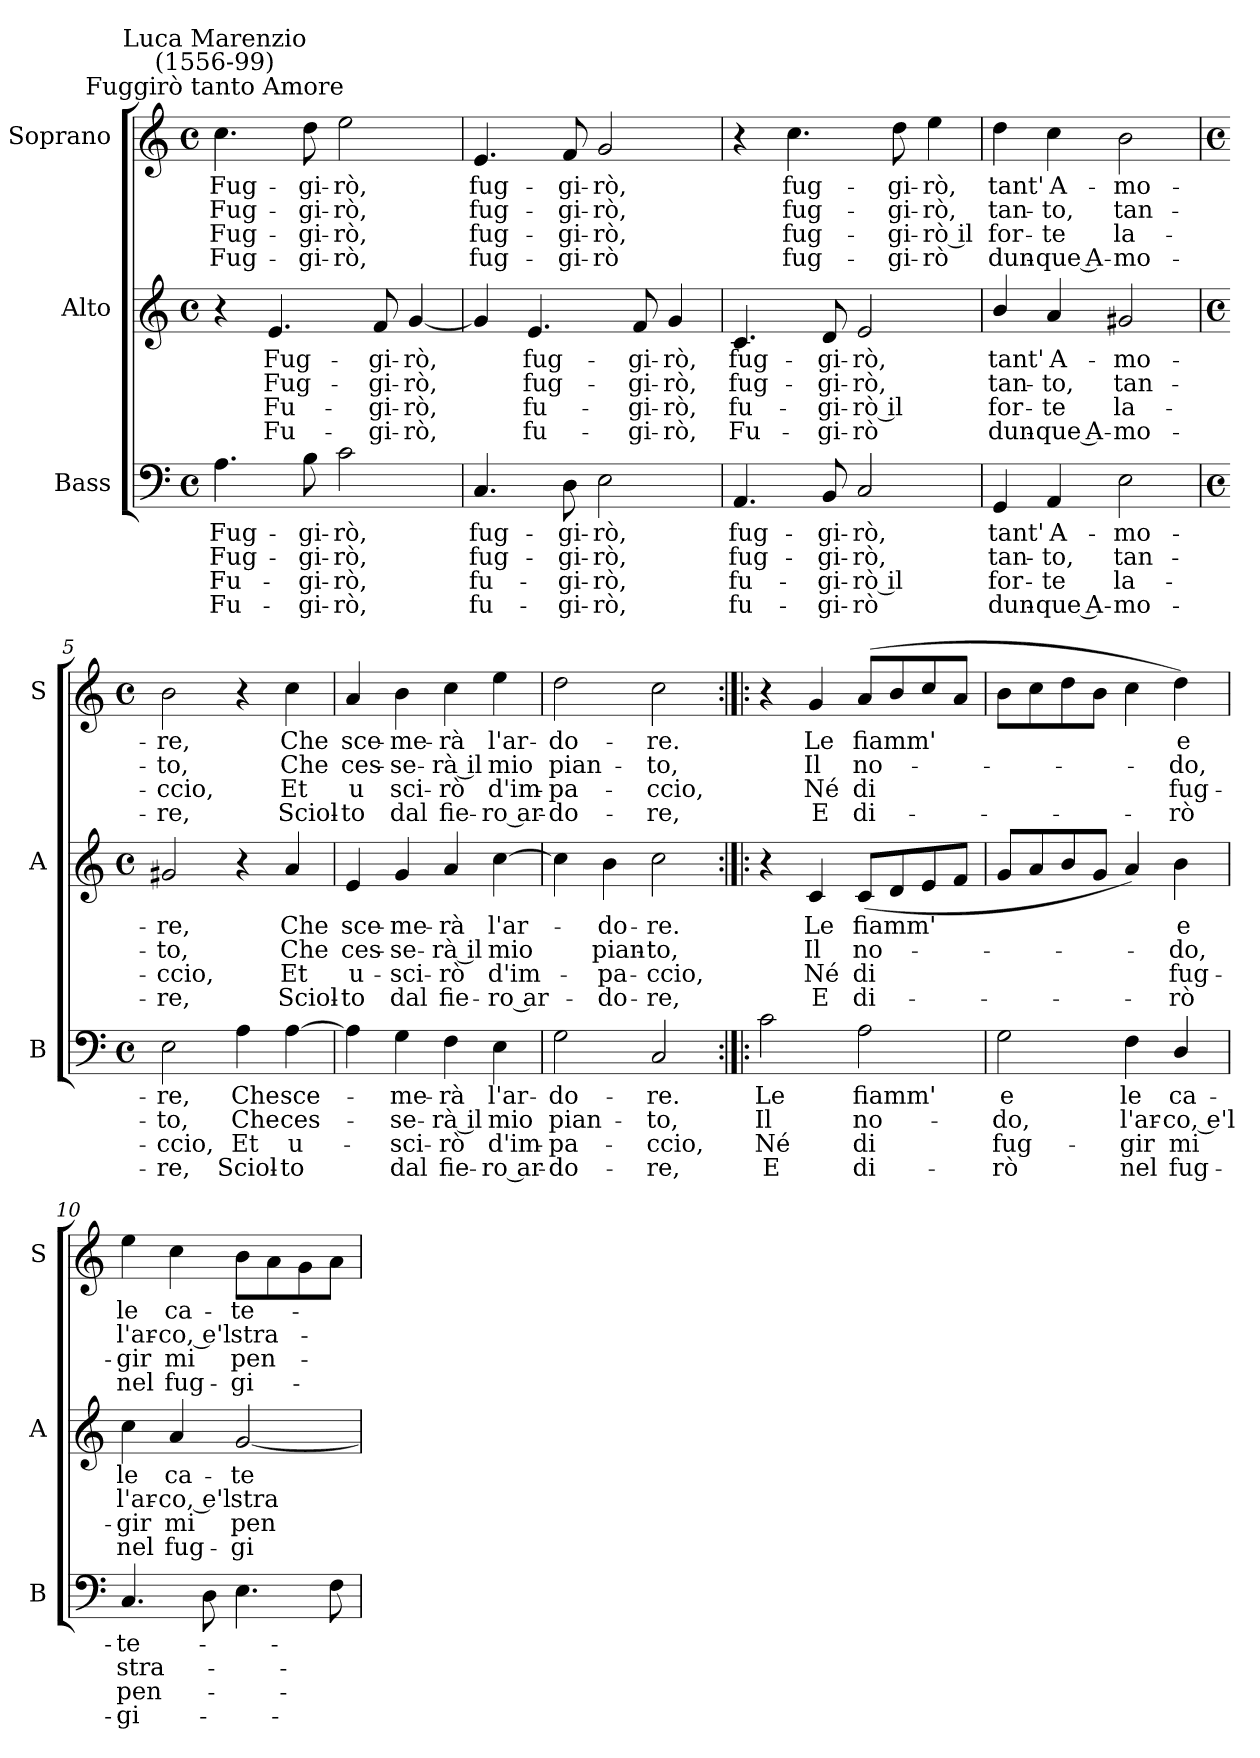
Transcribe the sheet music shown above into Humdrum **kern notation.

**kern	**text	**text	**text	**text	**kern	**text	**text	**text	**text	**kern	**text	**text	**text	**text
*part3	*part3	*part3	*part3	*part3	*part2	*part2	*part2	*part2	*part2	*part1	*part1	*part1	*part1	*part1
*staff3	*staff3	*staff3	*staff3	*staff3	*staff2	*staff2	*staff2	*staff2	*staff2	*staff1	*staff1	*staff1	*staff1	*staff1
*I"Bass	*	*	*	*	*I"Alto	*	*	*	*	*I"Soprano	*	*	*	*
*I'B	*	*	*	*	*I'A	*	*	*	*	*I'S	*	*	*	*
*clefF4	*	*	*	*	*clefG2	*	*	*	*	*clefG2	*	*	*	*
*k[]	*	*	*	*	*k[]	*	*	*	*	*k[]	*	*	*	*
*C:	*	*	*	*	*C:	*	*	*	*	*C:	*	*	*	*
*M4/4	*	*	*	*	*M4/4	*	*	*	*	*M4/4	*	*	*	*
*met(c)	*	*	*	*	*met(c)	*	*	*	*	*met(c)	*	*	*	*
=1	=1	=1	=1	=1	=1	=1	=1	=1	=1	=1	=1	=1	=1	=1
!	!	!	!	!	!	!	!	!	!	!LO:TX:a:cj:t=Fuggirò tanto Amore	!	!	!	!
!	!	!	!	!	!	!	!	!	!	!LO:TX:a:cj:t=Luca Marenzio\n(1556-99)	!	!	!	!
!	!LO:LY:b	!LO:LY:b	!LO:LY:b	!LO:LY:b	!	!	!	!	!	!	!LO:LY:b	!LO:LY:b	!LO:LY:b	!LO:LY:b
4.A	Fug-	-Fug-	-Fu-	-Fu-	4r	.	.	.	.	4.cc	Fug-	-Fug-	-Fug-	-Fug-
!	!	!	!	!	!	!LO:LY:b	!LO:LY:b	!LO:LY:b	!LO:LY:b	!	!	!	!	!
.	.	.	.	.	4.e	Fug-	-Fug-	-Fu-	-Fu-	.	.	.	.	.
!	!LO:LY:b	!LO:LY:b	!LO:LY:b	!LO:LY:b	!	!	!	!	!	!	!LO:LY:b	!LO:LY:b	!LO:LY:b	!LO:LY:b
8B	-gi-	-gi-	-gi-	-gi-	.	.	.	.	.	8dd	-gi-	-gi-	-gi-	-gi-
!	!LO:LY:b	!LO:LY:b	!LO:LY:b	!LO:LY:b	!	!	!	!	!	!	!LO:LY:b	!LO:LY:b	!LO:LY:b	!LO:LY:b
2c	-rò,	rò,	rò,	rò,	.	.	.	.	.	2ee	-rò,	rò,	rò,	rò,
!	!	!	!	!	!	!LO:LY:b	!LO:LY:b	!LO:LY:b	!LO:LY:b	!	!	!	!	!
.	.	.	.	.	8f	-gi-	-gi-	-gi-	-gi-	.	.	.	.	.
!	!	!	!	!	!	!LO:LY:b	!LO:LY:b	!LO:LY:b	!LO:LY:b	!	!	!	!	!
.	.	.	.	.	[4g	-rò,	rò,	rò,	rò,	.	.	.	.	.
=2	=2	=2	=2	=2	=2	=2	=2	=2	=2	=2	=2	=2	=2	=2
!	!LO:LY:b	!LO:LY:b	!LO:LY:b	!LO:LY:b	!	!	!	!	!	!	!LO:LY:b	!LO:LY:b	!LO:LY:b	!LO:LY:b
4.C	fug-	-fug-	-fu-	-fu-	4g]	.	.	.	.	4.e	fug-	-fug-	-fug-	-fug-
!	!	!	!	!	!	!LO:LY:b	!LO:LY:b	!LO:LY:b	!LO:LY:b	!	!	!	!	!
.	.	.	.	.	4.e	fug-	-fug-	-fu-	-fu-	.	.	.	.	.
!	!LO:LY:b	!LO:LY:b	!LO:LY:b	!LO:LY:b	!	!	!	!	!	!	!LO:LY:b	!LO:LY:b	!LO:LY:b	!LO:LY:b
8D	-gi-	-gi-	-gi-	-gi-	.	.	.	.	.	8f	-gi-	-gi-	-gi-	-gi-
!	!LO:LY:b	!LO:LY:b	!LO:LY:b	!LO:LY:b	!	!	!	!	!	!	!LO:LY:b	!LO:LY:b	!LO:LY:b	!LO:LY:b
2E	-rò,	rò,	rò,	rò,	.	.	.	.	.	2g	-rò,	rò,	rò,	rò
!	!	!	!	!	!	!LO:LY:b	!LO:LY:b	!LO:LY:b	!LO:LY:b	!	!	!	!	!
.	.	.	.	.	8f	-gi-	-gi-	-gi-	-gi-	.	.	.	.	.
!	!	!	!	!	!	!LO:LY:b	!LO:LY:b	!LO:LY:b	!LO:LY:b	!	!	!	!	!
.	.	.	.	.	4g	-rò,	rò,	rò,	rò,	.	.	.	.	.
=3	=3	=3	=3	=3	=3	=3	=3	=3	=3	=3	=3	=3	=3	=3
!	!LO:LY:b	!LO:LY:b	!LO:LY:b	!LO:LY:b	!	!LO:LY:b	!LO:LY:b	!LO:LY:b	!LO:LY:b	!	!	!	!	!
4.AA	fug-	-fug-	-fu-	-fu-	4.c	fug-	-fug-	-fu-	-Fu-	4r	.	.	.	.
!	!	!	!	!	!	!	!	!	!	!	!LO:LY:b	!LO:LY:b	!LO:LY:b	!LO:LY:b
.	.	.	.	.	.	.	.	.	.	4.cc	fug-	-fug-	-fug-	-fug-
!	!LO:LY:b	!LO:LY:b	!LO:LY:b	!LO:LY:b	!	!LO:LY:b	!LO:LY:b	!LO:LY:b	!LO:LY:b	!	!	!	!	!
8BB	-gi-	-gi-	-gi-	-gi-	8d	-gi-	-gi-	-gi-	-gi-	.	.	.	.	.
!	!LO:LY:b	!LO:LY:b	!LO:LY:b	!LO:LY:b	!	!LO:LY:b	!LO:LY:b	!LO:LY:b	!LO:LY:b	!	!	!	!	!
2C	-rò,	rò,	rò il	rò	2e	-rò,	rò,	rò il	rò	.	.	.	.	.
!	!	!	!	!	!	!	!	!	!	!	!LO:LY:b	!LO:LY:b	!LO:LY:b	!LO:LY:b
.	.	.	.	.	.	.	.	.	.	8dd	-gi-	-gi-	-gi-	-gi-
!	!	!	!	!	!	!	!	!	!	!	!LO:LY:b	!LO:LY:b	!LO:LY:b	!LO:LY:b
.	.	.	.	.	.	.	.	.	.	4ee	-rò,	rò,	rò il	rò
=4	=4	=4	=4	=4	=4	=4	=4	=4	=4	=4	=4	=4	=4	=4
!	!LO:LY:b	!LO:LY:b	!LO:LY:b	!LO:LY:b	!	!LO:LY:b	!LO:LY:b	!LO:LY:b	!LO:LY:b	!	!LO:LY:b	!LO:LY:b	!LO:LY:b	!LO:LY:b
4GG	tant'	tan-	-for-	-dun-	4b/	tant'	tan-	-for-	-dun-	4dd	tant'	tan-	-for-	-dun-
!	!LO:LY:b	!LO:LY:b	!LO:LY:b	!LO:LY:b	!	!LO:LY:b	!LO:LY:b	!LO:LY:b	!LO:LY:b	!	!LO:LY:b	!LO:LY:b	!LO:LY:b	!LO:LY:b
4AA	-A-	-to,	te	que A-	4a	-A-	-to,	te	que A-	4cc	-A-	-to,	te	que A-
!	!LO:LY:b	!LO:LY:b	!LO:LY:b	!LO:LY:b	!	!LO:LY:b	!LO:LY:b	!LO:LY:b	!LO:LY:b	!	!LO:LY:b	!LO:LY:b	!LO:LY:b	!LO:LY:b
2E	-mo-	-tan-	-la-	-mo-	2g#X	-mo-	-tan-	-la-	-mo-	2b	-mo-	-tan-	-la-	-mo-
!!LO:LB:g=z
=5	=5	=5	=5	=5	=5	=5	=5	=5	=5	=5	=5	=5	=5	=5
*M4/4	*	*	*	*	*M4/4	*	*	*	*	*M4/4	*	*	*	*
*met(c)	*	*	*	*	*met(c)	*	*	*	*	*met(c)	*	*	*	*
!	!LO:LY:b	!LO:LY:b	!LO:LY:b	!LO:LY:b	!	!LO:LY:b	!LO:LY:b	!LO:LY:b	!LO:LY:b	!	!LO:LY:b	!LO:LY:b	!LO:LY:b	!LO:LY:b
2E	-re,	to,	ccio,	re,	2g#X	-re,	to,	ccio,	re,	2b	-re,	to,	ccio,	re,
!	!LO:LY:b	!LO:LY:b	!LO:LY:b	!LO:LY:b	!	!	!	!	!	!	!	!	!	!
4A	Che	Che	Et	Sciol-	4r	.	.	.	.	4r	.	.	.	.
!	!LO:LY:b	!LO:LY:b	!LO:LY:b	!LO:LY:b	!	!LO:LY:b	!LO:LY:b	!LO:LY:b	!LO:LY:b	!	!LO:LY:b	!LO:LY:b	!LO:LY:b	!LO:LY:b
[4A	-sce-	ces-	u-	to	4a	Che	Che	Et	Sciol-	4cc	Che	Che	Et	Sciol-
=6	=6	=6	=6	=6	=6	=6	=6	=6	=6	=6	=6	=6	=6	=6
!	!	!	!	!	!	!LO:LY:b	!LO:LY:b	!LO:LY:b	!LO:LY:b	!	!LO:LY:b	!LO:LY:b	!LO:LY:b	!LO:LY:b
4A]	.	.	.	.	4e	-sce-	-ces-	-u-	-to	4a	-sce-	-ces-	-u	to
!	!LO:LY:b	!LO:LY:b	!LO:LY:b	!LO:LY:b	!	!LO:LY:b	!LO:LY:b	!LO:LY:b	!LO:LY:b	!	!LO:LY:b	!LO:LY:b	!LO:LY:b	!LO:LY:b
4G	me-	-se-	-sci-	-dal	4g	me-	-se-	-sci-	-dal	4b	me-	-se-	-sci-	-dal
!	!LO:LY:b	!LO:LY:b	!LO:LY:b	!LO:LY:b	!	!LO:LY:b	!LO:LY:b	!LO:LY:b	!LO:LY:b	!	!LO:LY:b	!LO:LY:b	!LO:LY:b	!LO:LY:b
4F	rà	rà il	rò	fie-	4a	rà	rà il	rò	fie-	4cc	rà	rà il	rò	fie-
!	!LO:LY:b	!LO:LY:b	!LO:LY:b	!LO:LY:b	!	!LO:LY:b	!LO:LY:b	!LO:LY:b	!LO:LY:b	!	!LO:LY:b	!LO:LY:b	!LO:LY:b	!LO:LY:b
4E	-l'ar-	-mio	d'im-	-ro ar-	[4cc	-l'ar-	mio	d'im-	ro ar-	4ee	-l'ar-	-mio	d'im-	-ro ar-
=7	=7	=7	=7	=7	=7	=7	=7	=7	=7	=7	=7	=7	=7	=7
!	!LO:LY:b	!LO:LY:b	!LO:LY:b	!LO:LY:b	!	!	!	!	!	!	!LO:LY:b	!LO:LY:b	!LO:LY:b	!LO:LY:b
2G	-do-	-pian-	-pa-	-do-	4cc]	.	.	.	.	2dd	-do-	-pian-	-pa-	-do-
!	!	!	!	!	!	!LO:LY:b	!LO:LY:b	!LO:LY:b	!LO:LY:b	!	!	!	!	!
.	.	.	.	.	4b	do-	-pian-	-pa-	-do-	.	.	.	.	.
!	!LO:LY:b	!LO:LY:b	!LO:LY:b	!LO:LY:b	!	!LO:LY:b	!LO:LY:b	!LO:LY:b	!LO:LY:b	!	!LO:LY:b	!LO:LY:b	!LO:LY:b	!LO:LY:b
2C	-re.	to,	ccio,	re,	2cc	-re.	to,	ccio,	re,	2cc	-re.	to,	ccio,	re,
=8:|!|:	=8:|!|:	=8:|!|:	=8:|!|:	=8:|!|:	=8:|!|:	=8:|!|:	=8:|!|:	=8:|!|:	=8:|!|:	=8:|!|:	=8:|!|:	=8:|!|:	=8:|!|:	=8:|!|:
!	!LO:LY:b	!LO:LY:b	!LO:LY:b	!LO:LY:b	!	!	!	!	!	!	!	!	!	!
2c	Le	Il	Né	E	4r	.	.	.	.	4r	.	.	.	.
!	!	!	!	!	!	!LO:LY:b	!LO:LY:b	!LO:LY:b	!LO:LY:b	!	!LO:LY:b	!LO:LY:b	!LO:LY:b	!LO:LY:b
.	.	.	.	.	4c	Le	Il	Né	E	4g	Le	Il	Né	E
!	!LO:LY:b	!LO:LY:b	!LO:LY:b	!LO:LY:b	!	!LO:LY:b	!LO:LY:b	!LO:LY:b	!LO:LY:b	!	!LO:LY:b	!LO:LY:b	!LO:LY:b	!LO:LY:b
2A	fiamm'	no-	-di	di-	(<8cL	fiamm'	no-	di	di-	(>8a/L	fiamm'	no-	di	di-
.	.	.	.	.	8d	.	.	.	.	8b/	.	.	.	.
.	.	.	.	.	8e	.	.	.	.	8cc/	.	.	.	.
.	.	.	.	.	8fJ	.	.	.	.	8aJ	.	.	.	.
=9	=9	=9	=9	=9	=9	=9	=9	=9	=9	=9	=9	=9	=9	=9
!	!LO:LY:b	!LO:LY:b	!LO:LY:b	!LO:LY:b	!	!	!	!	!	!	!	!	!	!
2G	-e	do,	fug-	-rò	8gL	.	.	.	.	8bL	.	.	.	.
.	.	.	.	.	8a	.	.	.	.	8cc	.	.	.	.
.	.	.	.	.	8b	.	.	.	.	8dd	.	.	.	.
.	.	.	.	.	8gJ	.	.	.	.	8bJ	.	.	.	.
!	!LO:LY:b	!LO:LY:b	!LO:LY:b	!LO:LY:b	!	!	!	!	!	!	!	!	!	!
4F	le	l'ar-	-gir	nel	4a)	.	.	.	.	4cc	.	.	.	.
!	!LO:LY:b	!LO:LY:b	!LO:LY:b	!LO:LY:b	!	!LO:LY:b	!LO:LY:b	!LO:LY:b	!LO:LY:b	!	!LO:LY:b	!LO:LY:b	!LO:LY:b	!LO:LY:b
4D/	ca-	-co, e'l	mi	fug-	4b	e	do,	fug-	-rò	4dd)	e	do,	fug-	-rò
!!LO:LB:g=z
=10	=10	=10	=10	=10	=10	=10	=10	=10	=10	=10	=10	=10	=10	=10
!	!LO:LY:b	!LO:LY:b	!LO:LY:b	!LO:LY:b	!	!LO:LY:b	!LO:LY:b	!LO:LY:b	!LO:LY:b	!	!LO:LY:b	!LO:LY:b	!LO:LY:b	!LO:LY:b
4.C/	-te-	stra-	pen-	gi-	4cc	le	l'ar-	-gir	nel	4ee	le	l'ar-	-gir	nel
!	!	!	!	!	!	!LO:LY:b	!LO:LY:b	!LO:LY:b	!LO:LY:b	!	!LO:LY:b	!LO:LY:b	!LO:LY:b	!LO:LY:b
.	.	.	.	.	4a	ca-	-co, e'l	mi	fug-	4cc	ca-	-co, e'l	mi	fug-
8D	.	.	.	.	.	.	.	.	.	.	.	.	.	.
!	!	!	!	!	!	!LO:LY:b	!LO:LY:b	!LO:LY:b	!LO:LY:b	!	!LO:LY:b	!LO:LY:b	!LO:LY:b	!LO:LY:b
4.E	.	.	.	.	[2g	-te-	stra-	pen-	gi-	8b/L	-te-	stra-	pen-	gi-
.	.	.	.	.	.	.	.	.	.	8a\	.	.	.	.
.	.	.	.	.	.	.	.	.	.	8g\	.	.	.	.
8F	.	.	.	.	.	.	.	.	.	8a\J	.	.	.	.
=	=	=	=	=	=	=	=	=	=	=	=	=	=	=
*-	*-	*-	*-	*-	*-	*-	*-	*-	*-	*-	*-	*-	*-	*-
